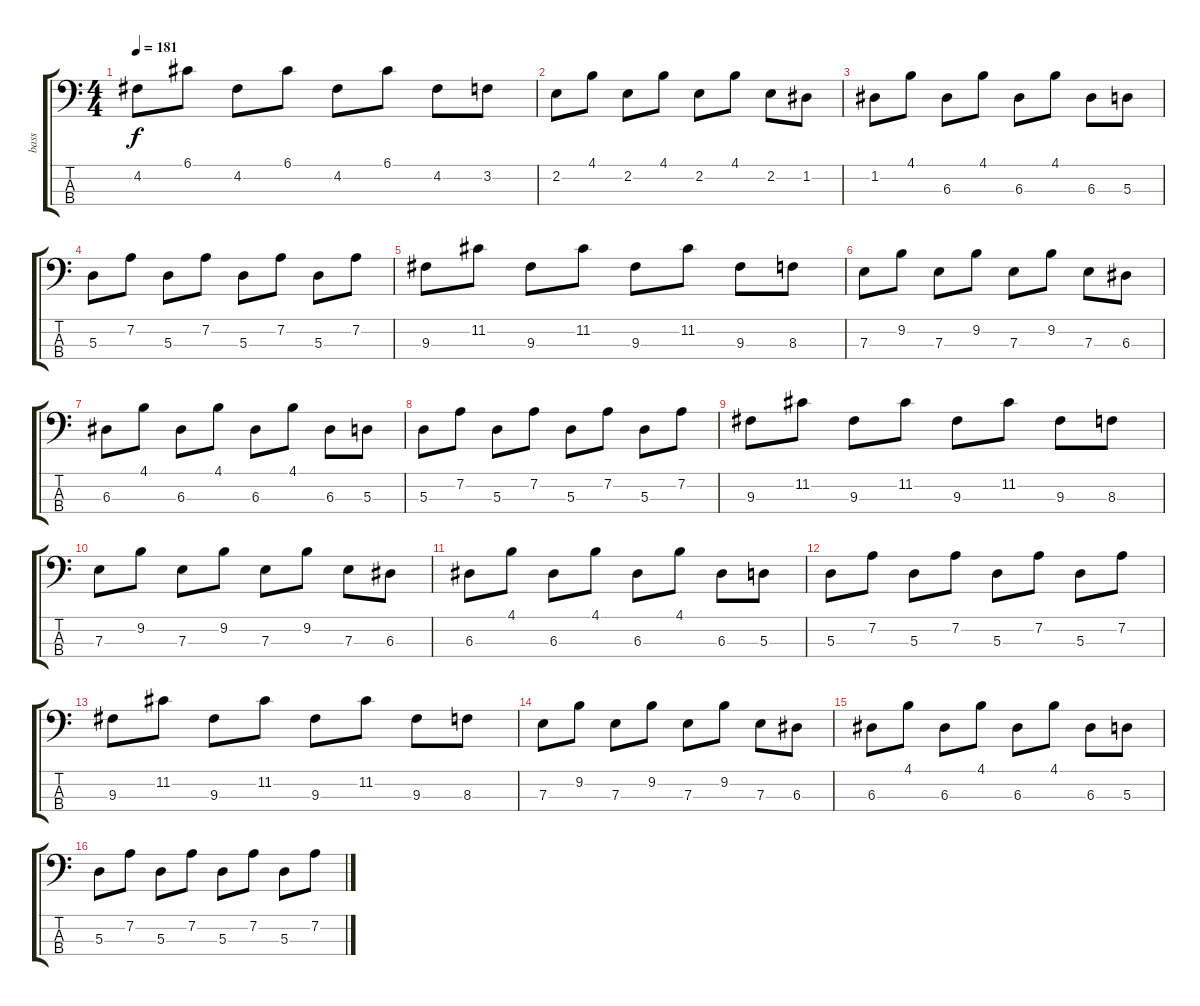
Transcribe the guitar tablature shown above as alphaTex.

\track ("bass" "bass") {instrument electricbasspick}
\staff {score tabs}
\tuning (G2 D2 A1 E1) {hide}
\ts (4 4)
\tempo 181
\clef f4
\ks c
4.2.8{dy f} 6.1.8 4.2.8 6.1.8 4.2.8 6.1.8 4.2.8 3.2.8 |
2.2.8 4.1.8 2.2.8 4.1.8 2.2.8 4.1.8 2.2.8 1.2.8 |
1.2.8 4.1.8 6.3.8 4.1.8 6.3.8 4.1.8 6.3.8 5.3.8 |
5.3.8 7.2.8 5.3.8 7.2.8 5.3.8 7.2.8 5.3.8 7.2.8 |
9.3.8 11.2.8 9.3.8 11.2.8 9.3.8 11.2.8 9.3.8 8.3.8 |
7.3.8 9.2.8 7.3.8 9.2.8 7.3.8 9.2.8 7.3.8 6.3.8 |
6.3.8 4.1.8 6.3.8 4.1.8 6.3.8 4.1.8 6.3.8 5.3.8 |
5.3.8 7.2.8 5.3.8 7.2.8 5.3.8 7.2.8 5.3.8 7.2.8 |
9.3.8 11.2.8 9.3.8 11.2.8 9.3.8 11.2.8 9.3.8 8.3.8 |
7.3.8 9.2.8 7.3.8 9.2.8 7.3.8 9.2.8 7.3.8 6.3.8 |
6.3.8 4.1.8 6.3.8 4.1.8 6.3.8 4.1.8 6.3.8 5.3.8 |
5.3.8 7.2.8 5.3.8 7.2.8 5.3.8 7.2.8 5.3.8 7.2.8 |
9.3.8 11.2.8 9.3.8 11.2.8 9.3.8 11.2.8 9.3.8 8.3.8 |
7.3.8 9.2.8 7.3.8 9.2.8 7.3.8 9.2.8 7.3.8 6.3.8 |
6.3.8 4.1.8 6.3.8 4.1.8 6.3.8 4.1.8 6.3.8 5.3.8 |
5.3.8 7.2.8 5.3.8 7.2.8 5.3.8 7.2.8 5.3.8 7.2.8
